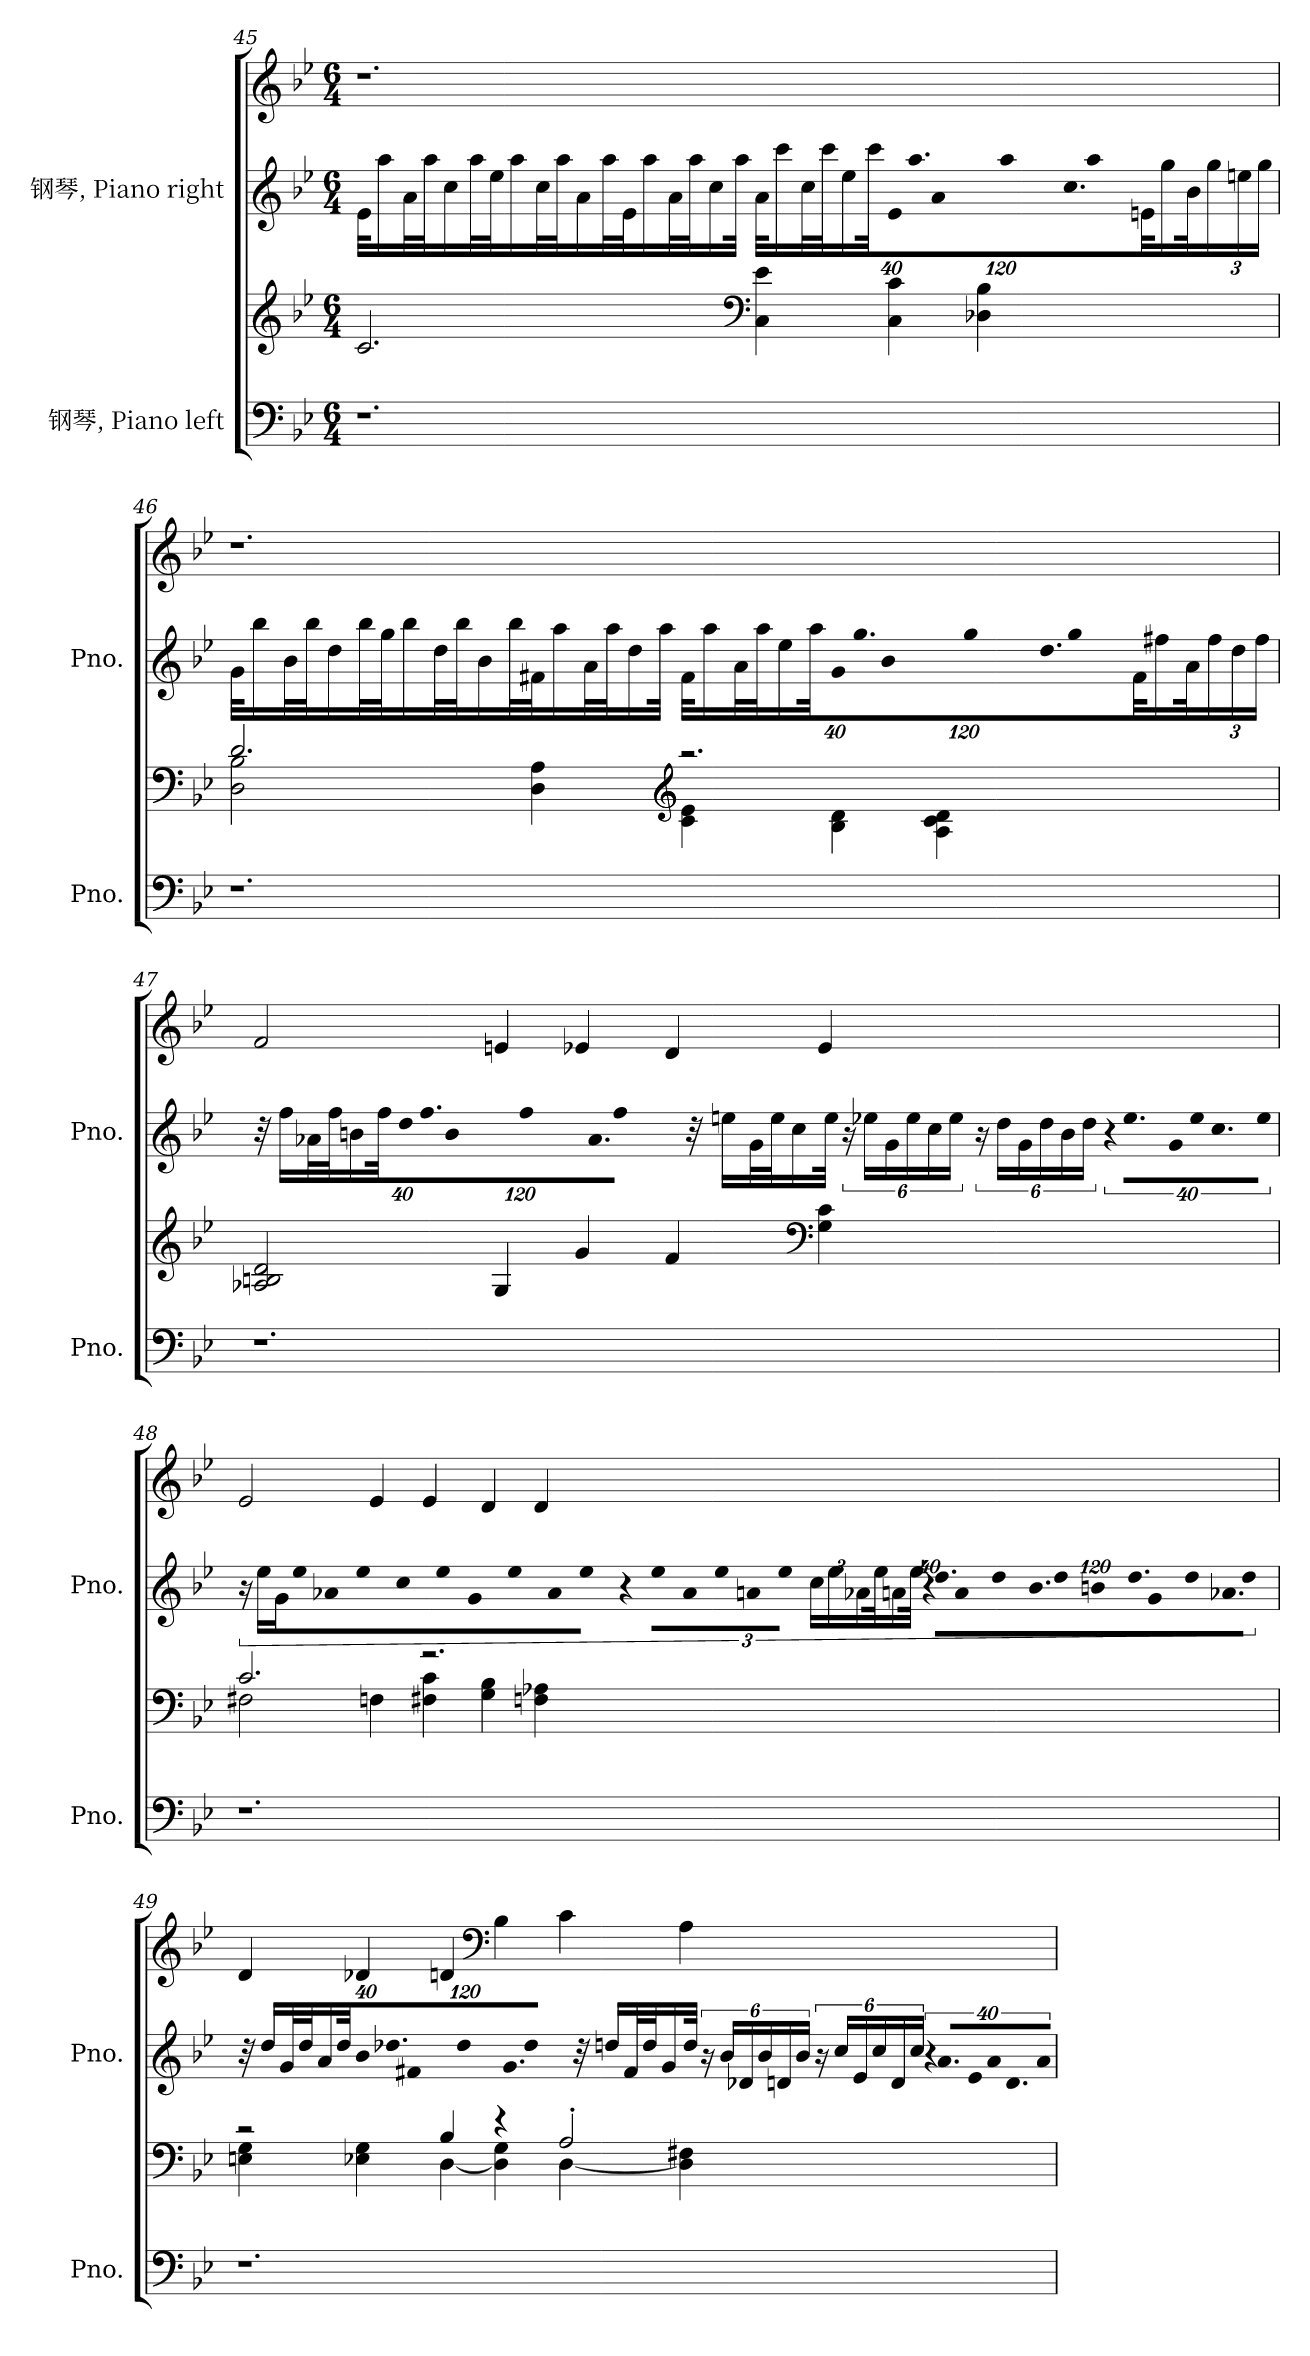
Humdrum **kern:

**kern	**kern	**kern	**kern
*part2	*part2	*part1	*part1
*staff4	*staff3	*staff2	*staff1
*I"钢琴, Piano left	*	*I"钢琴, Piano right	*
*I'Pno.	*	*I'Pno.	*
!!LO:PB:g=z
*clefF4	*clefG2	*clefG2	*clefG2
*k[b-e-]	*k[b-e-]	*k[b-e-]	*k[b-e-]
*M6/4	*M6/4	*M6/4	*M6/4
=45	=45	=45	=45
1.r	2.c/	32e-\KLL	1.r
.	.	16aa\	.
.	.	32a\L	.
.	.	32aa\J	.
.	.	16cc\	.
.	.	32aa\L	.
.	.	32ee-\J	.
.	.	16aa\	.
.	.	32cc\L	.
.	.	32aa\J	.
.	.	16a\	.
.	.	32aa\L	.
.	.	32e-\J	.
.	.	16aa\	.
.	.	32a\L	.
.	.	32aa\J	.
.	.	16cc\	.
.	.	32aa\JJk	.
*	*clefF4	*	*
.	4C\ 4e-\	32a\KLL	.
.	.	16ccc\	.
.	.	32cc\L	.
.	.	32ccc\J	.
.	.	16ee-\	.
.	.	32ccc\L	.
*	*	*Xbrackettup	*
!	!	!LO:N:vis=32	!
.	4C\ 4c\	640%23e-\	.
!	!	!LO:N:vis=32.	!
.	.	1920%103aa\	.
!	!	!LO:N:vis=32	!
.	.	640%23a\	.
!	!	!LO:N:vis=32	!
.	.	640%23aa\	.
!	!	!LO:N:vis=32.	!
.	.	1920%103cc\	.
!	!	!LO:N:vis=32	!
.	.	640%23aa\	.
.	4D-X\ 4B-\	.	.
.	.	32en\J	.
.	.	16gg\	.
.	.	32b-\K	.
.	.	24gg\	.
.	.	24een\	.
.	.	24gg\JJ	.
960ryy	960ryy	.	960ryy
!!LO:LB:g=z
=46	=46	=46	=46
*	*	*	*MM88
*	*^	*	*
1.r	2.d/	2D\ 2B-\	32g\KLL	1.r
.	.	.	16bb-\	.
.	.	.	32b-\L	.
.	.	.	32bb-\J	.
.	.	.	16dd\	.
.	.	.	32bb-\L	.
.	.	.	32gg\J	.
.	.	.	16bb-\	.
.	.	.	32dd\L	.
.	.	.	32bb-\J	.
.	.	.	16b-\	.
.	.	.	32bb-\L	.
.	.	4D\ 4A\	32f#X\J	.
.	.	.	16aa\	.
.	.	.	32a\L	.
.	.	.	32aa\J	.
.	.	.	16dd\	.
.	.	.	32aa\JJk	.
*	*clefG2	*	*	*
.	2.r	4c\ 4e-\	32f#\KLL	.
.	.	.	16aa\	.
.	.	.	32a\L	.
.	.	.	32aa\J	.
.	.	.	16ee-\	.
.	.	.	32aa\L	.
!	!	!	!LO:N:vis=32	!
.	.	4B-\ 4d\	640%23g\	.
!	!	!	!LO:N:vis=32.	!
.	.	.	1920%103gg\	.
!	!	!	!LO:N:vis=32	!
.	.	.	640%23b-\	.
!	!	!	!LO:N:vis=32	!
.	.	.	640%23gg\	.
!	!	!	!LO:N:vis=32.	!
.	.	.	1920%103dd\	.
!	!	!	!LO:N:vis=32	!
.	.	.	640%23gg\	.
.	.	4A\ 4c\ 4d\	.	.
.	.	.	32f#\J	.
.	.	.	16ff#X\	.
.	.	.	32a\K	.
.	.	.	24ff#\	.
.	.	.	24dd\	.
.	.	.	24ff#\JJ	.
960ryy	960ryy	960ryy	.	960ryy
*	*v	*v	*	*
!!LO:LB:g=z
=47	=47	=47	=47
1.r	2A-X/ 2Bn/ 2d/	32r	2f/
.	.	16ff\LL	.
.	.	32a-X\L	.
.	.	32ff\J	.
.	.	16bn\	.
.	.	32ff\L	.
!	!	!LO:N:vis=32	!
.	.	640%23dd\	.
!	!	!LO:N:vis=32.	!
.	.	1920%103ff\	.
!	!	!LO:N:vis=32	!
.	.	640%23b\	.
!	!	!LO:N:vis=32	!
.	.	640%23ff\	.
!	!	!LO:N:vis=32.	!
.	.	1920%103a-\	.
!	!	!LO:N:vis=32	!
.	.	640%23ff\JJJ	.
.	4G/	.	4en/
.	.	32r	.
.	.	16een\LL	.
.	.	32g\L	.
.	.	32ee\J	.
.	.	16cc\	.
.	.	32ee\JJk	.
*	*	*	*MM96
.	4g/	.	4e-X/
*	*	*brackettup	*
.	.	24r	.
.	.	24ee-X\LL	.
.	.	24g\	.
*	*	*Xbrackettup	*
.	.	24ee-\	.
.	.	24cc\	.
.	.	24ee-\JJ	.
*	*	*	*MM92
.	4f/	.	4d/
*	*	*brackettup	*
.	.	24r	.
.	.	24dd\LL	.
.	.	24g\	.
.	.	24dd\	.
.	.	24b\	.
.	.	24dd\JJ	.
*	*clefF4	*	*
*	*	*	*MM90
.	4G\ 4c\	.	4e-/
!	!	!LO:N:vis=32	!
.	.	640%23r	.
!	!	!LO:N:vis=32.	!
.	.	1920%103ee-\LLL	.
!	!	!LO:N:vis=32	!
.	.	640%23g\	.
!	!	!LO:N:vis=32	!
.	.	640%23ee-\	.
!	!	!LO:N:vis=32.	!
.	.	1920%103cc\	.
!	!	!LO:N:vis=32	!
.	.	640%23ee-\JJJ	.
480ryy	480ryy	.	480ryy
!!LO:PB:g=z
=48	=48	=48	=48
*	*^	*	*
1.r	2.c/	2F#X\	24r	2e-/
.	.	.	24ee-\LL	.
.	.	.	24g\	.
.	.	.	32ee-\K	.
.	.	.	16a-X\	.
.	.	.	32ee-\L	.
.	.	.	32cc\J	.
.	.	.	16ee-\	.
.	.	.	32g\L	.
.	.	.	32ee-\J	.
.	.	.	16a-\	.
.	.	.	32ee-\JJk	.
.	.	4Fn\	32r	4e-/
.	.	.	16ee-\LL	.
.	.	.	32a-\L	.
.	.	.	32ee-\J	.
.	.	.	16an\	.
.	.	.	32ee-\JJk	.
*	*	*	*Xbrackettup	*
.	2.r	4F#X\ 4c\	24cc\LL	4e-/
.	.	.	24ee-\	.
.	.	.	24a-X\	.
.	.	.	32ee-\K	.
.	.	.	16an\	.
.	.	.	32ee-\JJk	.
*	*	*	*brackettup	*
!	!	!	!LO:N:vis=32	!
.	.	4G\ 4B-\	640%23r	4d/
!	!	!	!LO:N:vis=32.	!
.	.	.	1920%103dd\LLL	.
!	!	!	!LO:N:vis=32	!
.	.	.	640%23a\	.
!	!	!	!LO:N:vis=32	!
.	.	.	640%23dd\	.
!	!	!	!LO:N:vis=32.	!
.	.	.	1920%103b-\	.
!	!	!	!LO:N:vis=32	!
.	.	.	640%23dd\	.
.	.	4Fn\ 4A-X\	.	4d/
*	*	*	*Xbrackettup	*
!	!	!	!LO:N:vis=32	!
.	.	.	640%23bn\	.
!	!	!	!LO:N:vis=32.	!
.	.	.	1920%103dd\	.
!	!	!	!LO:N:vis=32	!
.	.	.	640%23g\	.
!	!	!	!LO:N:vis=32	!
.	.	.	640%23dd\	.
!	!	!	!LO:N:vis=32.	!
.	.	.	1920%103a-X\	.
!	!	!	!LO:N:vis=32	!
.	.	.	640%23dd\JJJ	.
480ryy	480ryy	480ryy	.	480ryy
!!LO:LB:g=z
=49	=49	=49	=49	=49
*	*	*	*	*MM90
1.r	2r	4En\ 4G\	32r	4d/
.	.	.	16dd/LL	.
.	.	.	32g/L	.
.	.	.	32dd/J	.
.	.	.	16a/	.
.	.	.	32dd/L	.
*	*	*	*	*MM88
!	!	!	!LO:N:vis=32	!
.	.	4E-X\ 4G\	640%23b-/	4d-X/
!	!	!	!LO:N:vis=32.	!
.	.	.	1920%103dd-X/	.
!	!	!	!LO:N:vis=32	!
.	.	.	640%23f#X/	.
!	!	!	!LO:N:vis=32	!
.	.	.	640%23dd-/	.
!	!	!	!LO:N:vis=32.	!
.	.	.	1920%103g/	.
!	!	!	!LO:N:vis=32	!
.	.	.	640%23dd-/JJJ	.
.	4B-/	[4D\	.	4dn/
.	.	.	32r	.
.	.	.	16ddn/LL	.
.	.	.	32f#/L	.
.	.	.	32dd/J	.
.	.	.	16g/	.
.	.	.	32dd/JJk	.
*	*	*	*	*clefF4
*	*	*	*	*MM90
.	4r	4D\] 4G\	.	4B-\
*	*	*	*brackettup	*
.	.	.	24r	.
.	.	.	24b-/LL	.
.	.	.	24d-X/	.
*	*	*	*Xbrackettup	*
.	.	.	24b-/	.
.	.	.	24dn/	.
.	.	.	24b-/JJ	.
*	*	*	*	*MM87
.	2A'/	[4D\	.	4c\
*	*	*	*brackettup	*
.	.	.	24r	.
.	.	.	24cc/LL	.
.	.	.	24e-/	.
.	.	.	24cc/	.
.	.	.	24d/	.
.	.	.	24cc/JJ	.
.	.	4D\] 4F#X\	.	4A\
!	!	!	!LO:N:vis=32	!
.	.	.	640%23r	.
!	!	!	!LO:N:vis=32.	!
.	.	.	1920%103a/LLL	.
!	!	!	!LO:N:vis=32	!
.	.	.	640%23e-/	.
!	!	!	!LO:N:vis=32	!
.	.	.	640%23a/	.
!	!	!	!LO:N:vis=32.	!
.	.	.	1920%103d/	.
!	!	!	!LO:N:vis=32	!
.	.	.	640%23a/JJJ	.
480ryy	480ryy	480ryy	.	480ryy
*	*v	*v	*	*
=	=	=	=
*-	*-	*-	*-
